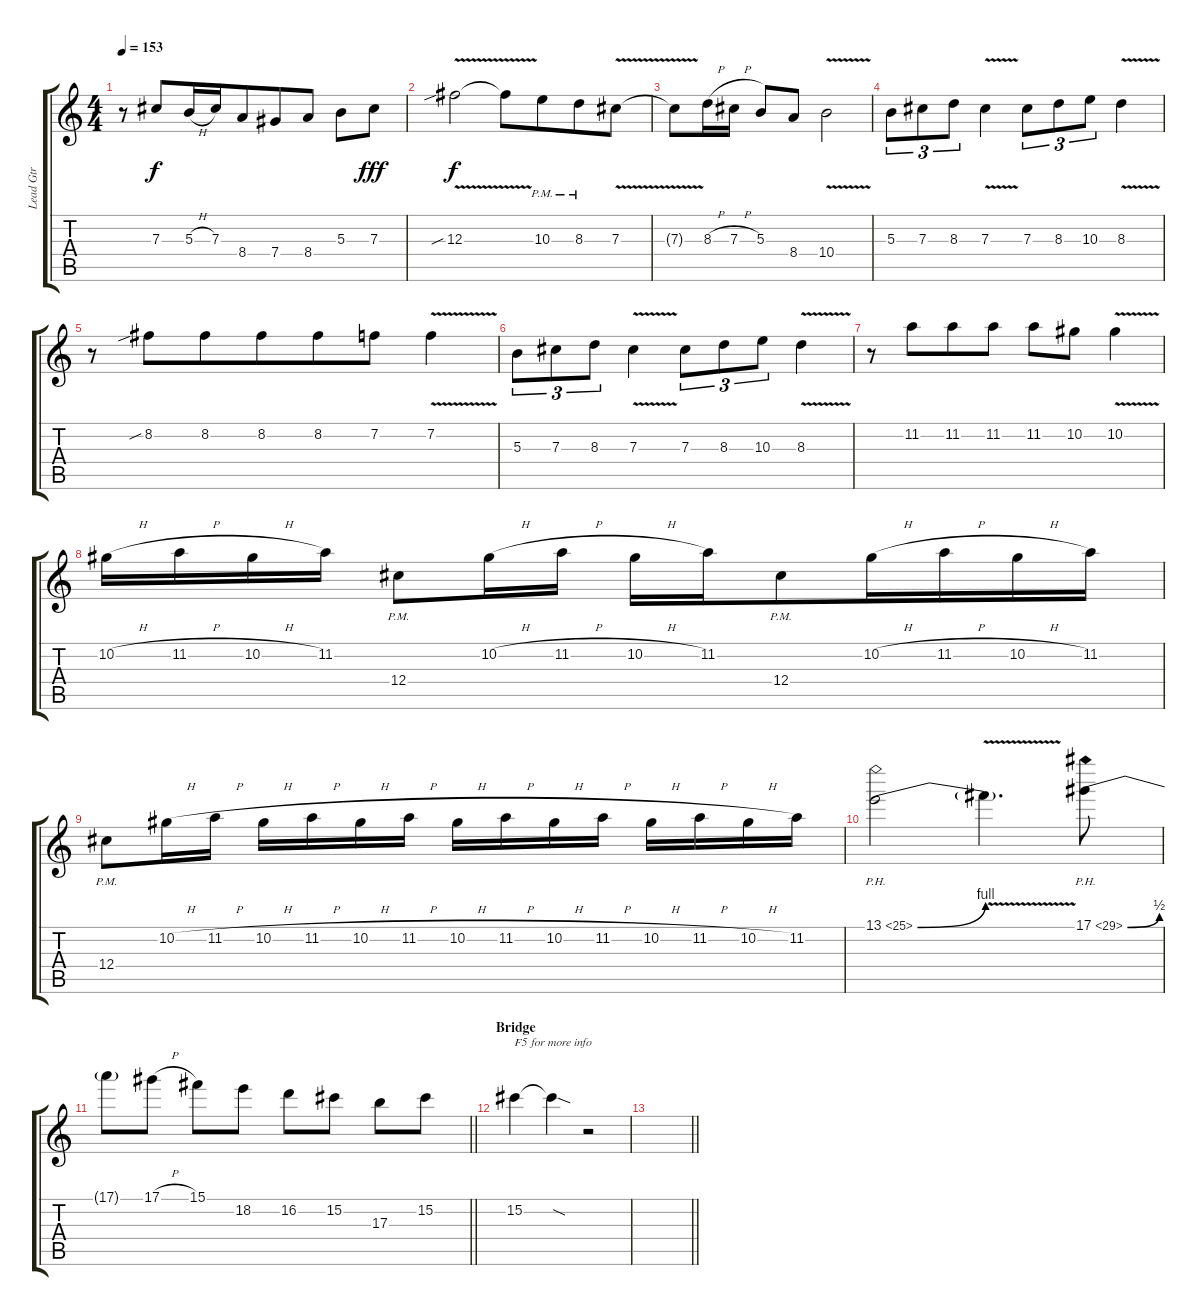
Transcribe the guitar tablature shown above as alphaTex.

\track ("Lead Gtr" "Lead Gtr") {instrument distortionguitar}
\staff {score tabs}
\tuning (Eb4 Bb3 Gb3 Db3 Ab2 Db2) {hide}
\ts (4 4)
\tempo 153
\clef g2
\ks c
r.8{dy f} 7.3.8{beam merge} 5.3{h}.16 7.3.16 8.4.8{beam merge} 7.4.8{beam merge} 8.4.8 5.3.8 7.3.8{dy fff} |
12.3{v sib}.2{dy f} 12.3{t}.8 10.3{pm}.8{beam merge} 8.3{pm}.8 7.3{v}.8 |
7.3{v t}.8 8.3{h}.16 7.3{h}.16 5.3.8 8.4.8 10.4{v}.2 |
5.3.8{tu (3 2)} 7.3.8{tu (3 2)} 8.3.8{tu (3 2) beam merge} 7.3{v}.4 7.3.8{tu (3 2)} 8.3.8{tu (3 2)} 10.3.8{tu (3 2)} 8.3{v}.4 |
r.8 8.2{sib}.8{beam merge} 8.2.8{beam merge} 8.2.8{beam merge} 8.2.8 7.2.8{beam merge} 7.2{v}.4 |
5.3.8{tu (3 2)} 7.3.8{tu (3 2)} 8.3.8{tu (3 2) beam merge} 7.3{v}.4 7.3.8{tu (3 2)} 8.3.8{tu (3 2)} 10.3.8{tu (3 2)} 8.3{v}.4 |
r.8{beam merge} 11.2.8{beam merge} 11.2.8 11.2.8 11.2.8 10.2.8 10.2{v}.4 |
10.2{h}.16 11.2{h}.16 10.2{h}.16 11.2.16 12.4{pm}.8{beam merge} 10.2{h}.16 11.2{h}.16 10.2{h}.16 11.2.16 12.4{pm}.8{beam merge} 10.2{h}.16 11.2{h}.16 10.2{h}.16 11.2.16 |
12.4{pm}.8 10.2{h}.16 11.2{h}.16 10.2{h}.16 11.2{h}.16 10.2{h}.16 11.2{h}.16 10.2{h}.16 11.2{h}.16 10.2{h}.16 11.2{h}.16 10.2{h}.16 11.2{h}.16 10.2{h}.16 11.2.16 |
13.1{be (bend 0 0 60 4) ph 12}.2 13.1{v t}.4{d} 17.1{be (bend 0 0 60 2) ph 12}.8 |
\barLineRight lightlight
17.1{t}.8 17.1{h}.8 15.1.8 18.2.8 16.2.8 15.2.8 17.3.8 15.2.8 |
\section ("" "Bridge")
15.2.4{txt "F5 for more info"} 15.2{sod t}.4 r.2 |
\barLineRight lightlight
